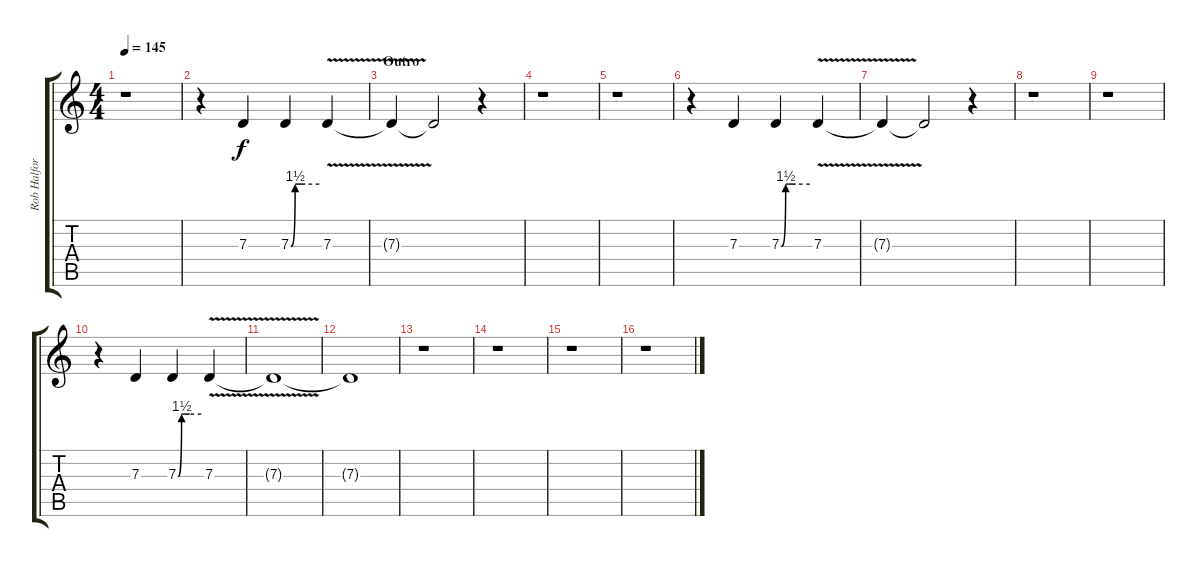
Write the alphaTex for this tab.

\track ("Rob Halford" "Rob Halfor") {instrument tenorsax}
\staff {score tabs}
\tuning (E4 B3 G3 D3 A2 E2) {hide}
\ts (4 4)
\tempo 145
\clef g2
\ks c
r.1{dy f} |
r.4 7.3.4 7.3{be (custom 0 0 9 6 15 6 30 6 60 6)}.4 7.3{v}.4 |
\section ("" "Outro")
7.3{t}.4 7.3{t}.2 r.4 |
r.1 |
r.1 |
r.4 7.3.4 7.3{be (custom 0 0 9 6 15 6 30 6 60 6)}.4 7.3{v}.4 |
7.3{t}.4 7.3{t}.2 r.4 |
r.1 |
r.1 |
r.4 7.3.4 7.3{be (custom 0 0 9 6 15 6 30 6 60 6)}.4 7.3{v}.4 |
7.3{t}.1 |
7.3{t}.1 |
r.1 |
r.1 |
r.1 |
r.1
